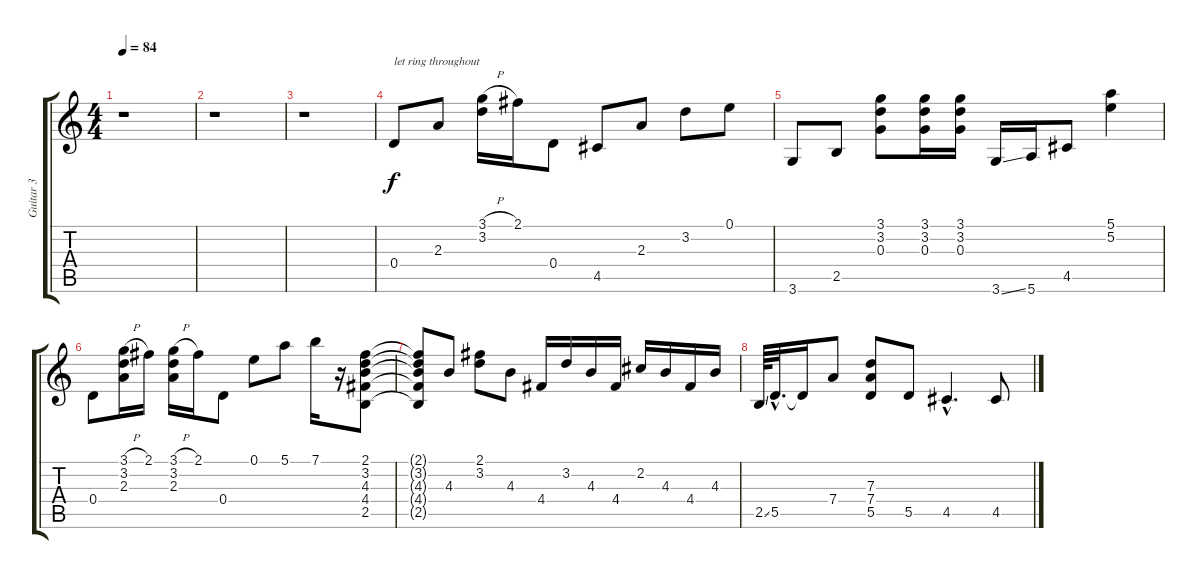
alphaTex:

\track ("Guitar 3" "Guitar 3") {instrument electricguitarclean}
\staff {score tabs}
\tuning (E4 B3 G3 D3 A2 E2) {hide}
\ts (4 4)
\tempo 84
\clef g2
\ks c
r.1{dy f} |
r.1 |
r.1 |
0.4.8{txt "let ring throughout"} 2.3.8 (3.1{h} 3.2).16 2.1.16 0.4.8 4.5.8 2.3.8 3.2.8 0.1.8 |
3.6.8 2.5.8 (3.1 3.2 0.3).8 (3.1 3.2 0.3).16 (3.1 3.2 0.3).16 3.6{ss}.16 5.6.16 4.5.8 (5.1 5.2).4 |
0.4.8 (3.1{h} 3.2 2.3).16 2.1.16 (3.1{h} 3.2 2.3).16 2.1.16 0.4.8 0.1.8 5.1.8 7.1.16 r.16 (2.1 3.2 4.3 4.4 2.5).8 |
(2.1{t} 3.2{t} 4.3{t} 4.4{t} 2.5{t}).8 4.3.8 (2.1 3.2).8 4.3.8 4.4.16 3.2.16 4.3.16 4.4.16 2.2.16 4.3.16 4.4.16 4.3.16 |
2.5{ss}.64 5.5{hac}.32{d} 5.5{t}.16 7.4.8 (7.3 7.4 5.5).8 5.5.8 4.5{hac}.4{d} 4.5.8
